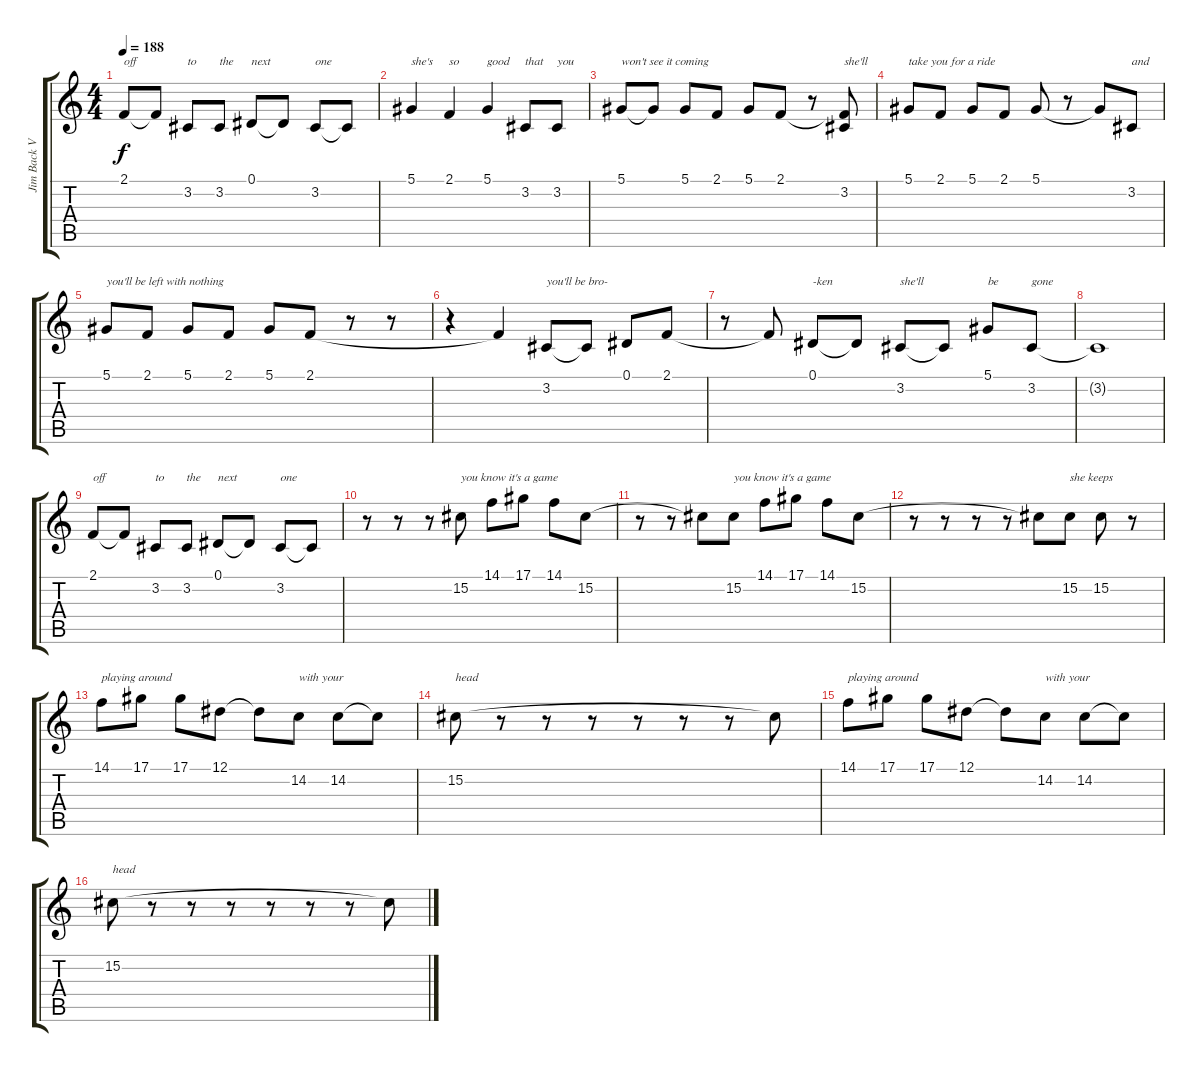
\track ("Jim Back Vocals" "Jim Back V") {instrument englishhorn}
\staff {score tabs}
\tuning (Eb4 Bb3 Gb3 Db3 Ab2 Db2) {hide}
\ts (4 4)
\tempo 188
\clef g2
\ks c
2.1.8{txt "off" dy f} 2.1{t}.8 3.2.8{txt "to"} 3.2.8{txt "the"} 0.1.8{txt "next"} 0.1{t}.8 3.2.8{txt "one"} 3.2{t}.8 |
5.1.4{txt "she's"} 2.1.4{txt "so"} 5.1.4{txt "good"} 3.2.8{txt "that"} 3.2.8{txt "you"} |
5.1.8{txt "won't see it coming"} 5.1{t}.8 5.1.8 2.1.8 5.1.8 2.1.8 r.8 (2.1{t} 3.2).8{txt "she'll"} |
5.1.8{txt "take you for a ride"} 2.1.8 5.1.8 2.1.8 5.1.8 r.8 5.1{t}.8 3.2.8{txt "and"} |
5.1.8{txt "you'll be left with nothing"} 2.1.8 5.1.8 2.1.8 5.1.8 2.1.8 r.8 r.8 |
r.4 2.1{t}.4 3.2.8{txt "you'll be bro-"} 3.2{t}.8 0.1.8 2.1.8 |
r.8 2.1{t}.8 0.1.8{txt "-ken"} 0.1{t}.8 3.2.8{txt "she'll"} 3.2{t}.8 5.1.8{txt "be"} 3.2.8{txt "gone"} |
3.2{t}.1 |
2.1.8{txt "off"} 2.1{t}.8 3.2.8{txt "to"} 3.2.8{txt "the"} 0.1.8{txt "next"} 0.1{t}.8 3.2.8{txt "one"} 3.2{t}.8 |
r.8 r.8 r.8 15.2.8{txt "you know it's a game"} 14.1.8 17.1.8 14.1.8 15.2.8 |
r.8 r.8 15.2{t}.8 15.2.8{txt "you know it's a game"} 14.1.8 17.1.8 14.1.8 15.2.8 |
r.8 r.8 r.8 r.8 15.2{t}.8 15.2.8{txt "she keeps"} 15.2.8 r.8 |
14.1.8{txt "playing around"} 17.1.8 17.1.8 12.1.8 12.1{t}.8 14.2.8{txt "with your"} 14.2.8 14.2{t}.8 |
15.2.8{txt "head"} r.8 r.8 r.8 r.8 r.8 r.8 15.2{t}.8 |
14.1.8{txt "playing around"} 17.1.8 17.1.8 12.1.8 12.1{t}.8 14.2.8{txt "with your"} 14.2.8 14.2{t}.8 |
15.2.8{txt "head"} r.8 r.8 r.8 r.8 r.8 r.8 15.2{t}.8
